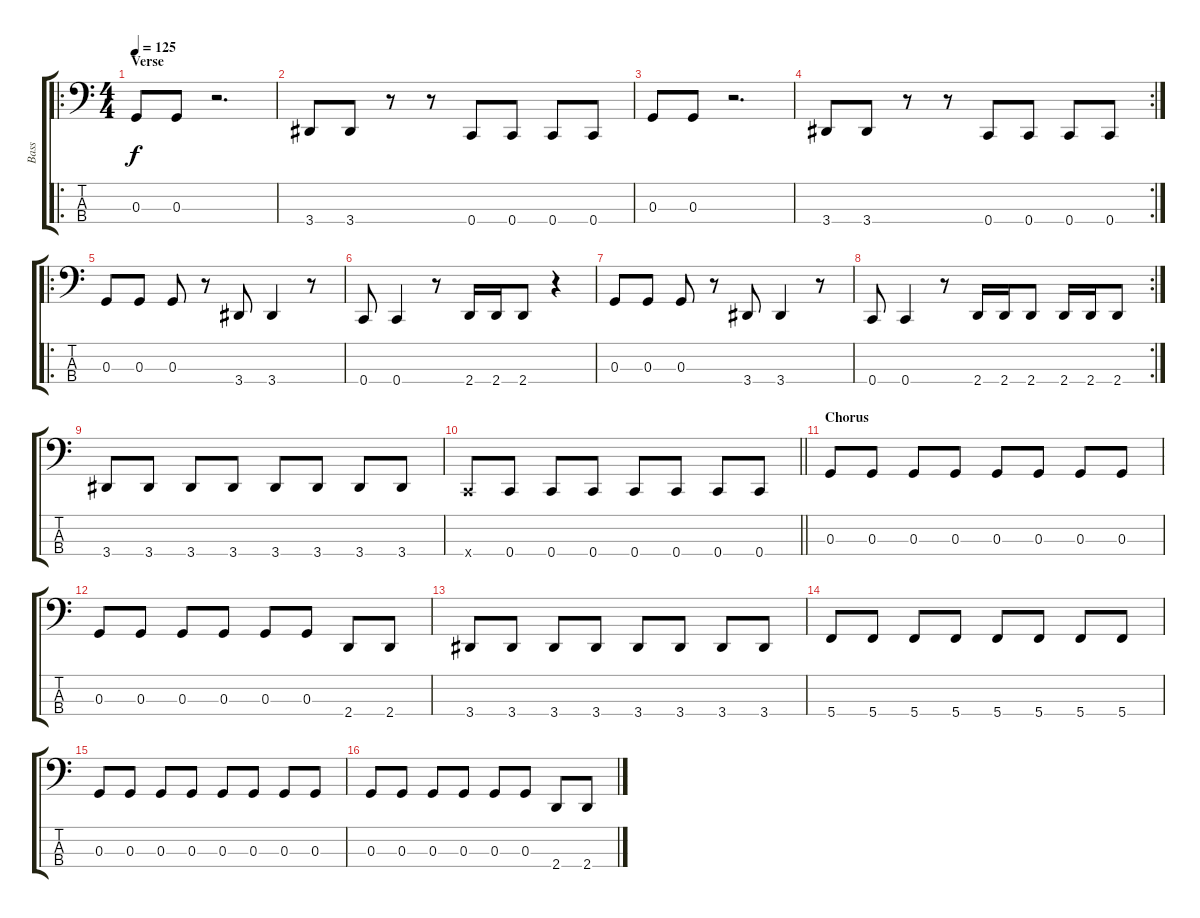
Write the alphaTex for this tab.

\track ("Bass" "Bass") {instrument electricbasspick}
\staff {score tabs}
\tuning (F2 C2 G1 C1) {hide}
\ro
\ts (4 4)
\section ("" "Verse")
\tempo 125
\clef f4
\ks c
0.3.8{dy f} 0.3.8 r.2{d} |
3.4.8 3.4.8 r.8 r.8 0.4.8 0.4.8 0.4.8 0.4.8 |
0.3.8 0.3.8 r.2{d} |
\rc 2
3.4.8 3.4.8 r.8 r.8 0.4.8 0.4.8 0.4.8 0.4.8 |
\ro
0.3.8 0.3.8 0.3.8 r.8 3.4.8 3.4.4 r.8 |
0.4.8 0.4.4 r.8 2.4.16 2.4.16 2.4.8 r.4 |
0.3.8 0.3.8 0.3.8 r.8 3.4.8 3.4.4 r.8 |
\rc 2
0.4.8 0.4.4 r.8 2.4.16 2.4.16 2.4.8 2.4.16 2.4.16 2.4.8 |
3.4.8 3.4.8 3.4.8 3.4.8 3.4.8 3.4.8 3.4.8 3.4.8 |
\barLineRight lightlight
0.4{x}.8 0.4.8 0.4.8 0.4.8 0.4.8 0.4.8 0.4.8 0.4.8 |
\section ("" "Chorus")
0.3.8 0.3.8 0.3.8 0.3.8 0.3.8 0.3.8 0.3.8 0.3.8 |
0.3.8 0.3.8 0.3.8 0.3.8 0.3.8 0.3.8 2.4.8 2.4.8 |
3.4.8 3.4.8 3.4.8 3.4.8 3.4.8 3.4.8 3.4.8 3.4.8 |
5.4.8 5.4.8 5.4.8 5.4.8 5.4.8 5.4.8 5.4.8 5.4.8 |
0.3.8 0.3.8 0.3.8 0.3.8 0.3.8 0.3.8 0.3.8 0.3.8 |
0.3.8 0.3.8 0.3.8 0.3.8 0.3.8 0.3.8 2.4.8 2.4.8
